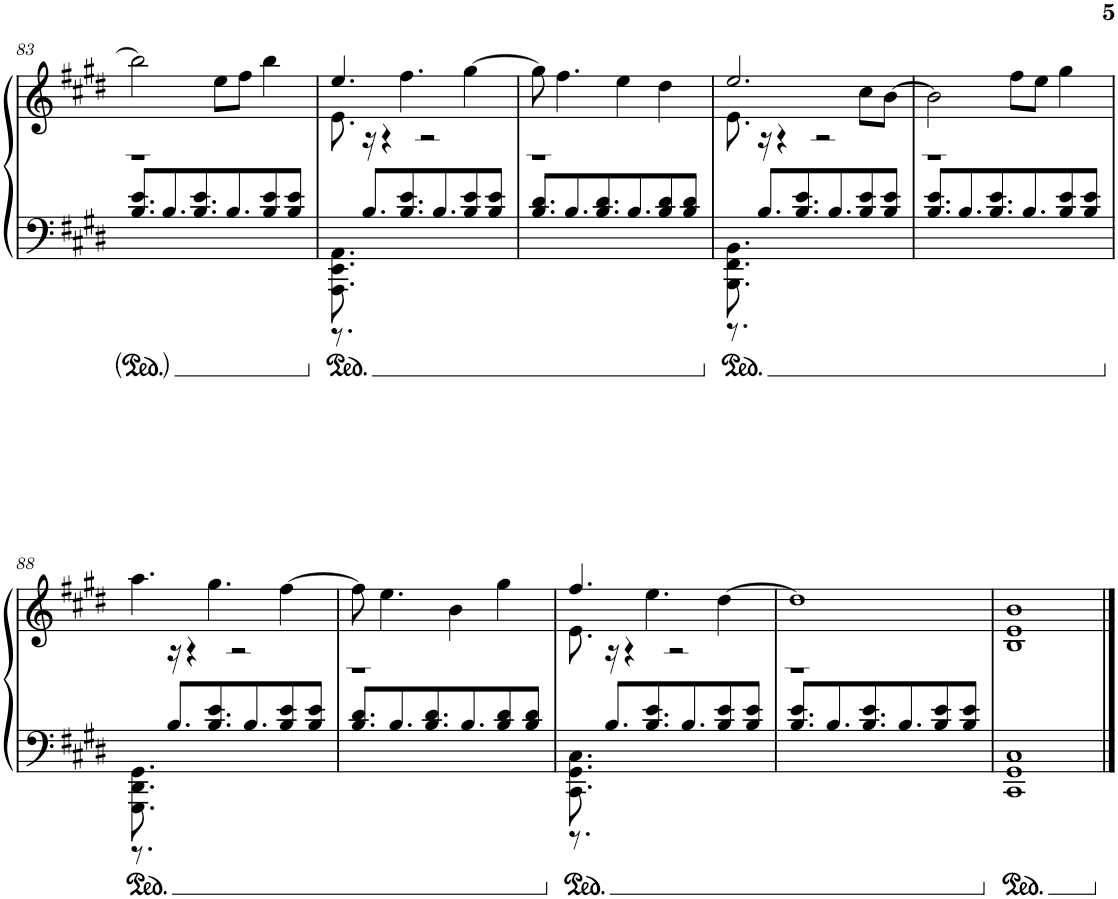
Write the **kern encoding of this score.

**kern	**kern
*part1	*part1
*staff2	*staff1
*I"Grand Piano	*
*I'Pno.	*
!!LO:PB:g=z
*clefF4	*clefG2
*k[f#c#g#d#]	*k[f#c#g#d#]
*M4/4	*M4/4
=83	=83
*^	*
1r	8.B/ 8.e/L	2bb\]
.	8.B/	.
.	8.B/ 8.e/	.
.	.	8ee\L
.	8.B/	.
.	.	8ff#\J
.	8B/ 8e/	4bb\
.	8B/ 8e/J	.
=84	=84	=84
*	*	*^
8.AAA\ 8.EE\ 8.AA\	8.r	4.ee/	8.e\
16r	8.B/L	.	2ryy
4r	.	.	.
.	8.B/ 8.e/	4.ff#\	.
2r	.	.	.
.	8.B/	.	.
.	.	.	4ryy
.	8B/ 8e/	[4gg#\	.
.	8B/ 8e/J	.	.
.	.	.	16ryy
*	*	*v	*v
=85	=85	=85
1r	8.B/ 8.d#/L	8gg#\]
.	.	4.ff#\
.	8.B/	.
.	8.B/ 8.d#/	.
.	.	4ee\
.	8.B/	.
.	8B/ 8d#/	4dd#\
.	8B/ 8d#/J	.
=86	=86	=86
*	*	*^
8.BBB\ 8.FF#\ 8.BB\	8.r	2.ee/	8.e\
16r	8.B/L	.	2ryy
4r	.	.	.
.	8.B/ 8.e/	.	.
2r	.	.	.
.	8.B/	.	.
.	.	.	4ryy
.	8B/ 8e/	8cc#\L	.
.	8B/ 8e/J	[8b\J	.
.	.	.	16ryy
*	*	*v	*v
=87	=87	=87
1r	8.B/ 8.e/L	2b\]
.	8.B/	.
.	8.B/ 8.e/	.
.	.	8ff#\L
.	8.B/	.
.	.	8ee\J
.	8B/ 8e/	4gg#\
.	8B/ 8e/J	.
!!LO:LB:g=z
=88	=88	=88
8.GGG#\ 8.DD#\ 8.GG#\	8.r	4.aa\
16r	8.B/L	.
4r	.	.
.	8.B/ 8.e/	4.gg#\
2r	.	.
.	8.B/	.
.	8B/ 8e/	[4ff#\
.	8B/ 8e/J	.
=89	=89	=89
1r	8.B/ 8.d#/L	8ff#\]
.	.	4.ee\
.	8.B/	.
.	8.B/ 8.d#/	.
.	.	4b\
.	8.B/	.
.	8B/ 8d#/	4gg#\
.	8B/ 8d#/J	.
=90	=90	=90
*	*	*^
8.CC#\ 8.GG#\ 8.C#\	8.r	4.ff#/	8.e\
16r	8.B/L	.	2ryy
4r	.	.	.
.	8.B/ 8.e/	4.ee\	.
2r	.	.	.
.	8.B/	.	.
.	.	.	4ryy
.	8B/ 8e/	[4dd#\	.
.	8B/ 8e/J	.	.
.	.	.	16ryy
*	*	*v	*v
=91	=91	=91
1r	8.B/ 8.e/L	1dd#]
.	8.B/	.
.	8.B/ 8.e/	.
.	8.B/	.
.	8B/ 8e/	.
.	8B/ 8e/J	.
*v	*v	*
=92	=92
1CC# 1GG# 1C#	1B 1e 1b
==	==
*-	*-
